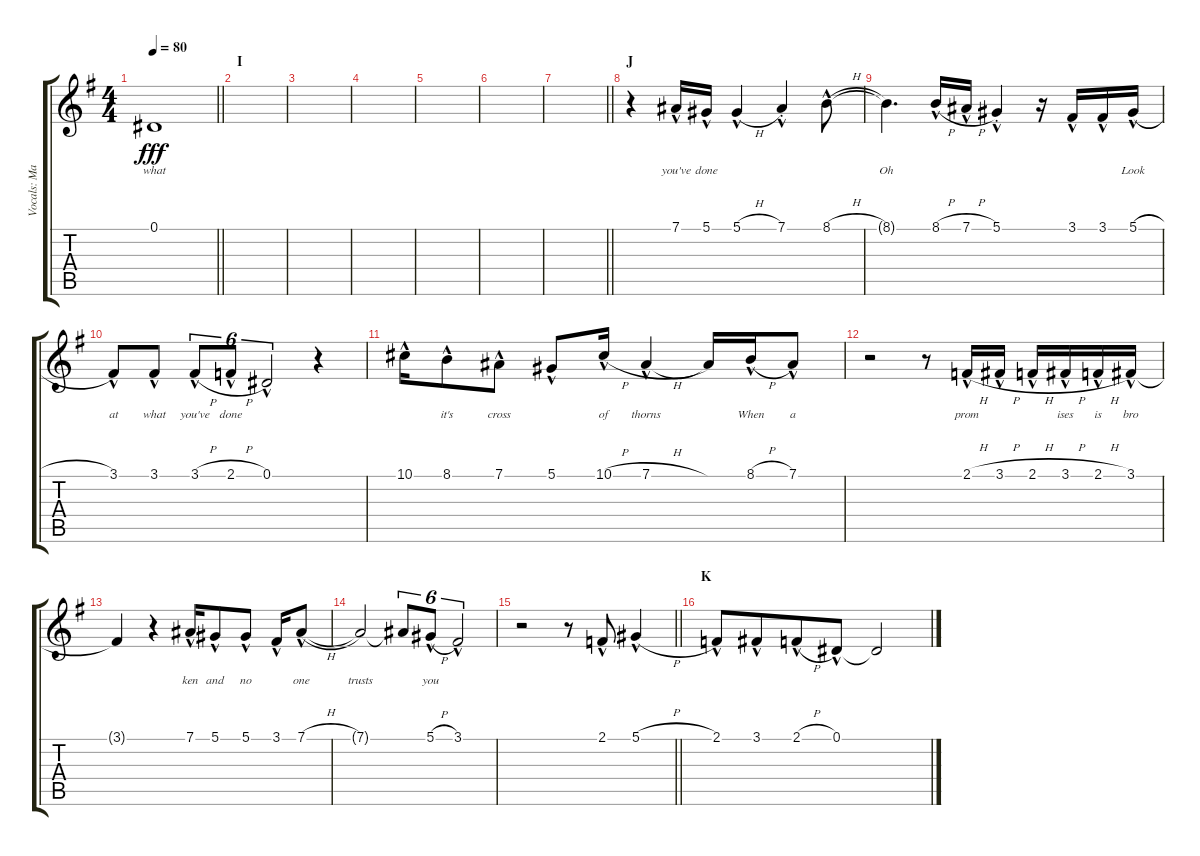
\track ("Vocals: Martin" "Vocals: Ma") {instrument lead2sawtooth}
\staff {score tabs}
\tuning (Eb4 Bb3 Gb3 Db3 Ab2 Eb2) {hide}
\ts (4 4)
\tempo 80
\clef g2
\barLineRight lightlight
\ks g
0.1{t}.1{lyrics (0 "what") lyrics (1 "") lyrics (2 "") lyrics (3 "") lyrics (4 "") dy fff} |
\section ("" "I")
|
|
|
|
|
\barLineRight lightlight
|
\section ("" "J")
r.4 7.1{hac}.16{lyrics (0 "you've") lyrics (1 "") lyrics (2 "") lyrics (3 "") lyrics (4 "")} 5.1{hac}.16{lyrics (0 "done") lyrics (1 "") lyrics (2 "") lyrics (3 "") lyrics (4 "")} 5.1{h hac}.4{lyrics (0 "") lyrics (1 "") lyrics (2 "") lyrics (3 "") lyrics (4 "")} 7.1{hac st}.4{lyrics (0 "") lyrics (1 "") lyrics (2 "") lyrics (3 "") lyrics (4 "")} 8.1{h hac}.8{lyrics (0 "") lyrics (1 "") lyrics (2 "") lyrics (3 "") lyrics (4 "")} |
8.1{t}.4{d lyrics (0 "Oh") lyrics (1 "") lyrics (2 "") lyrics (3 "") lyrics (4 "")} 8.1{h hac}.16{lyrics (0 "") lyrics (1 "") lyrics (2 "") lyrics (3 "") lyrics (4 "")} 7.1{h hac}.16{lyrics (0 "") lyrics (1 "") lyrics (2 "") lyrics (3 "") lyrics (4 "")} 5.1{hac st}.4{lyrics (0 "") lyrics (1 "") lyrics (2 "") lyrics (3 "") lyrics (4 "")} r.16 3.1{hac}.16{lyrics (0 "") lyrics (1 "") lyrics (2 "") lyrics (3 "") lyrics (4 "")} 3.1{hac}.16{lyrics (0 "") lyrics (1 "") lyrics (2 "") lyrics (3 "") lyrics (4 "")} 5.1{h hac}.16{lyrics (0 "Look") lyrics (1 "") lyrics (2 "") lyrics (3 "") lyrics (4 "")} |
3.1{hac}.8{lyrics (0 "at") lyrics (1 "") lyrics (2 "") lyrics (3 "") lyrics (4 "")} 3.1{hac}.8{lyrics (0 "what") lyrics (1 "") lyrics (2 "") lyrics (3 "") lyrics (4 "")} 3.1{h hac}.8{tu (6 4) lyrics (0 "you've") lyrics (1 "") lyrics (2 "") lyrics (3 "") lyrics (4 "")} 2.1{h hac}.8{tu (6 4) lyrics (0 "done") lyrics (1 "") lyrics (2 "") lyrics (3 "") lyrics (4 "")} 0.1{hac}.2{tu (6 4) lyrics (0 "") lyrics (1 "") lyrics (2 "") lyrics (3 "") lyrics (4 "")} r.4 |
10.1{hac}.16{lyrics (0 "") lyrics (1 "") lyrics (2 "") lyrics (3 "") lyrics (4 "")} 8.1{hac}.8{lyrics (0 "it's") lyrics (1 "") lyrics (2 "") lyrics (3 "") lyrics (4 "")} 7.1{hac}.8{lyrics (0 "cross") lyrics (1 "") lyrics (2 "") lyrics (3 "") lyrics (4 "")} 5.1{hac}.8{lyrics (0 "") lyrics (1 "") lyrics (2 "") lyrics (3 "") lyrics (4 "")} 10.1{h hac}.16{lyrics (0 "of") lyrics (1 "") lyrics (2 "") lyrics (3 "") lyrics (4 "")} 7.1{h hac}.4{lyrics (0 "thorns") lyrics (1 "") lyrics (2 "") lyrics (3 "") lyrics (4 "")} 7.1{t}.16{lyrics (0 "") lyrics (1 "") lyrics (2 "") lyrics (3 "") lyrics (4 "")} 8.1{h hac}.16{lyrics (0 "When") lyrics (1 "") lyrics (2 "") lyrics (3 "") lyrics (4 "")} 7.1{hac}.8{lyrics (0 "a") lyrics (1 "") lyrics (2 "") lyrics (3 "") lyrics (4 "")} |
r.2 r.8 2.1{h hac}.16{lyrics (0 "prom") lyrics (1 "") lyrics (2 "") lyrics (3 "") lyrics (4 "")} 3.1{h hac}.16{lyrics (0 "") lyrics (1 "") lyrics (2 "") lyrics (3 "") lyrics (4 "")} 2.1{h hac}.16{lyrics (0 "") lyrics (1 "") lyrics (2 "") lyrics (3 "") lyrics (4 "")} 3.1{h hac}.16{lyrics (0 "ises") lyrics (1 "") lyrics (2 "") lyrics (3 "") lyrics (4 "")} 2.1{h hac}.16{lyrics (0 "is") lyrics (1 "") lyrics (2 "") lyrics (3 "") lyrics (4 "")} 3.1{hac}.16{lyrics (0 "bro") lyrics (1 "") lyrics (2 "") lyrics (3 "") lyrics (4 "")} |
3.1{t}.4{lyrics (0 "") lyrics (1 "") lyrics (2 "") lyrics (3 "") lyrics (4 "")} r.4 7.1{hac}.16{lyrics (0 "ken") lyrics (1 "") lyrics (2 "") lyrics (3 "") lyrics (4 "")} 5.1{hac}.8{lyrics (0 "and") lyrics (1 "") lyrics (2 "") lyrics (3 "") lyrics (4 "")} 5.1{hac}.8{lyrics (0 "no") lyrics (1 "") lyrics (2 "") lyrics (3 "") lyrics (4 "")} 3.1{hac}.16{lyrics (0 "") lyrics (1 "") lyrics (2 "") lyrics (3 "") lyrics (4 "")} 7.1{h hac}.8{lyrics (0 "one") lyrics (1 "") lyrics (2 "") lyrics (3 "") lyrics (4 "")} |
7.1{t}.2{lyrics (0 "trusts") lyrics (1 "") lyrics (2 "") lyrics (3 "") lyrics (4 "")} 7.1{t}.8{tu (6 4) lyrics (0 "") lyrics (1 "") lyrics (2 "") lyrics (3 "") lyrics (4 "")} 5.1{h hac}.8{tu (6 4) lyrics (0 "you") lyrics (1 "") lyrics (2 "") lyrics (3 "") lyrics (4 "")} 3.1{hac}.2{tu (6 4)} |
\barLineRight lightlight
r.2 r.8 2.1{hac}.8 5.1{h hac}.4 |
\section ("" "K")
2.1{hac}.8 3.1{hac}.8{beam merge} 2.1{h hac}.8 0.1{hac}.8 0.1{t}.2
